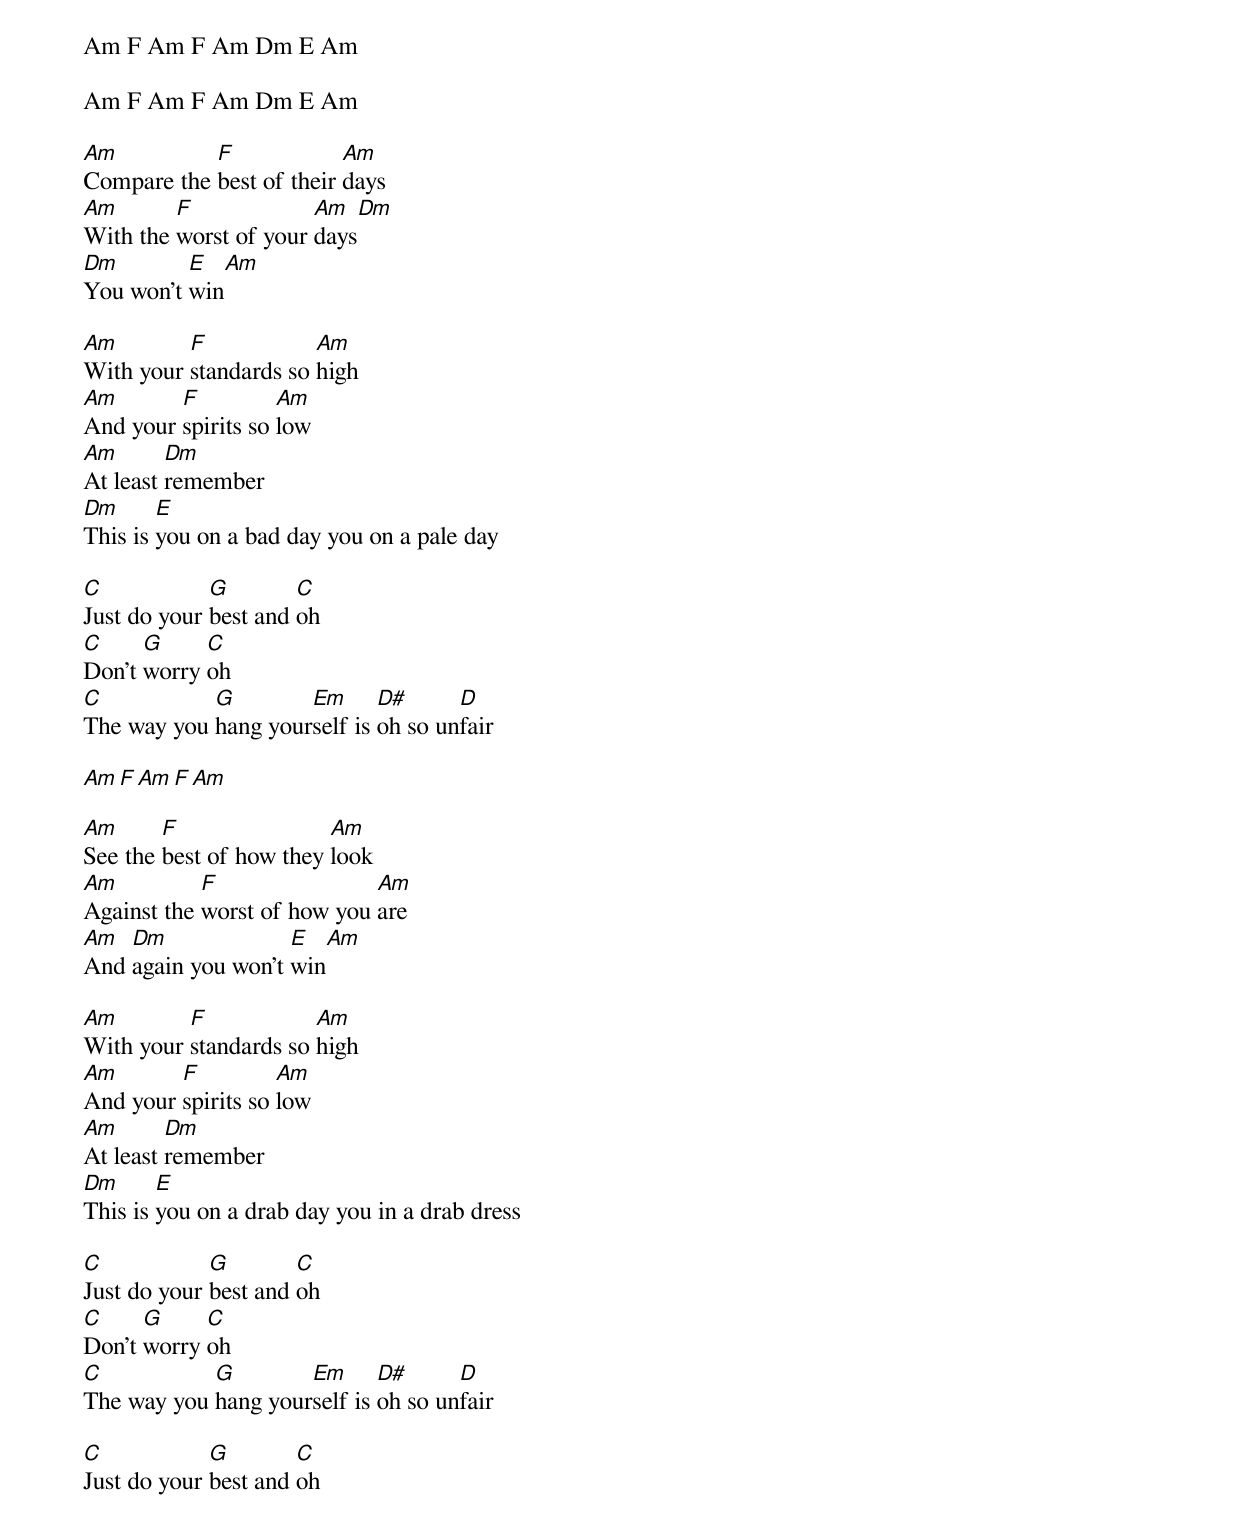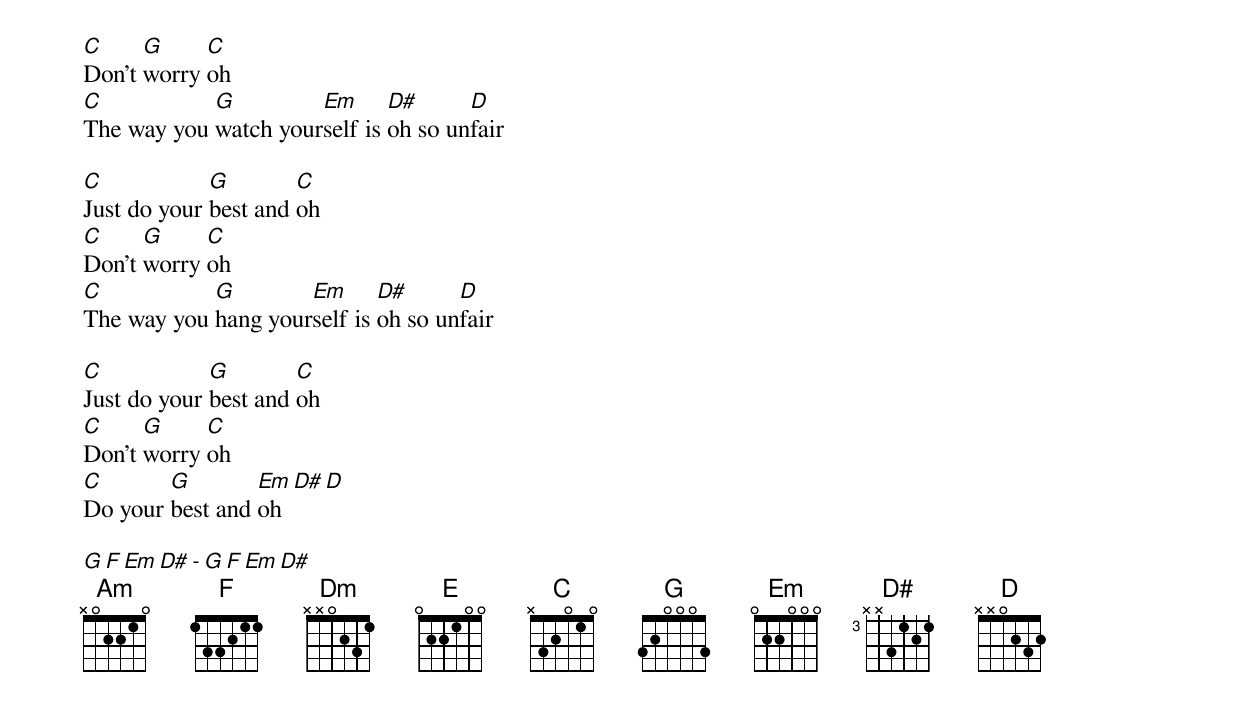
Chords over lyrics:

Am F Am F Am Dm E Am

Am F Am F Am Dm E Am

Am          F             Am
Compare the best of their days
Am       F             Am  Dm
With the worst of your days
Dm        E  Am
You won't win

Am        F            Am
With your standards so high
Am       F          Am
And your spirits so low
Am       Dm
At least remember
Dm      E
This is you on a bad day you on a pale day

C            G        C
Just do your best and oh
C     G     C
Don't worry oh
C           G        Em      D#      D
The way you hang yourself is oh so unfair

Am F Am F Am

Am      F                Am
See the best of how they look
Am          F                Am
Against the worst of how you are
Am  Dm              E  Am
And again you won't win

Am        F            Am
With your standards so high
Am       F          Am
And your spirits so low
Am       Dm
At least remember
Dm      E
This is you on a drab day you in a drab dress

C            G        C
Just do your best and oh
C     G     C
Don't worry oh
C           G        Em      D#      D
The way you hang yourself is oh so unfair

C            G        C
Just do your best and oh
C     G     C
Don't worry oh
C           G         Em      D#      D
The way you watch yourself is oh so unfair

C            G        C
Just do your best and oh
C     G     C
Don't worry oh
C           G        Em      D#      D
The way you hang yourself is oh so unfair

C            G        C
Just do your best and oh
C     G     C
Don't worry oh
C       G        Em      D#      D
Do your best and oh

G F Em D# - G F Em D#
